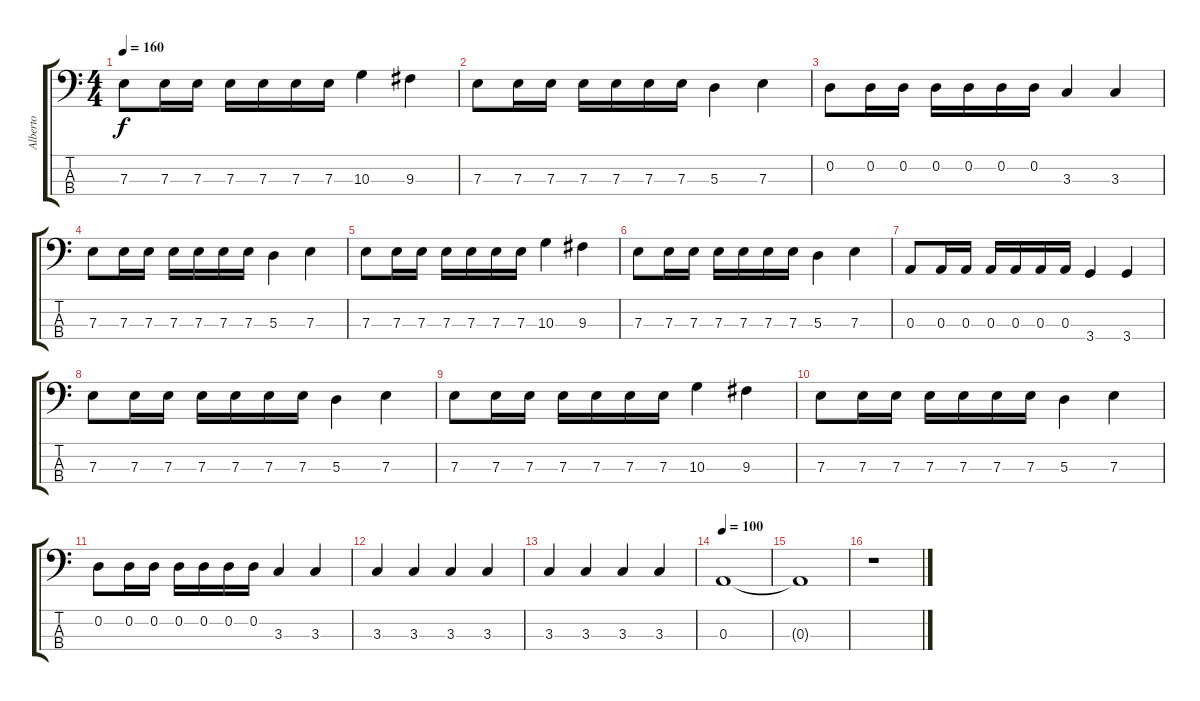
\track ("Alberto" "Alberto") {instrument slapbass1}
\staff {score tabs}
\tuning (G2 D2 A1 E1) {hide}
\ts (4 4)
\tempo 160
\clef f4
\ks c
7.3.8{dy f} 7.3.16 7.3.16 7.3.16 7.3.16 7.3.16 7.3.16 10.3.4 9.3.4 |
7.3.8 7.3.16 7.3.16 7.3.16 7.3.16 7.3.16 7.3.16 5.3.4 7.3.4 |
0.2.8 0.2.16 0.2.16 0.2.16 0.2.16 0.2.16 0.2.16 3.3.4 3.3.4 |
7.3.8 7.3.16 7.3.16 7.3.16 7.3.16 7.3.16 7.3.16 5.3.4 7.3.4 |
7.3.8 7.3.16 7.3.16 7.3.16 7.3.16 7.3.16 7.3.16 10.3.4 9.3.4 |
7.3.8 7.3.16 7.3.16 7.3.16 7.3.16 7.3.16 7.3.16 5.3.4 7.3.4 |
0.3.8 0.3.16 0.3.16 0.3.16 0.3.16 0.3.16 0.3.16 3.4.4 3.4.4 |
7.3.8 7.3.16 7.3.16 7.3.16 7.3.16 7.3.16 7.3.16 5.3.4 7.3.4 |
7.3.8 7.3.16 7.3.16 7.3.16 7.3.16 7.3.16 7.3.16 10.3.4 9.3.4 |
7.3.8 7.3.16 7.3.16 7.3.16 7.3.16 7.3.16 7.3.16 5.3.4 7.3.4 |
0.2.8 0.2.16 0.2.16 0.2.16 0.2.16 0.2.16 0.2.16 3.3.4 3.3.4 |
3.3.4 3.3.4 3.3.4 3.3.4 |
3.3.4 3.3.4 3.3.4 3.3.4 |
\tempo 100
0.3.1{volume 0} |
0.3{t}.1 |
r.1
